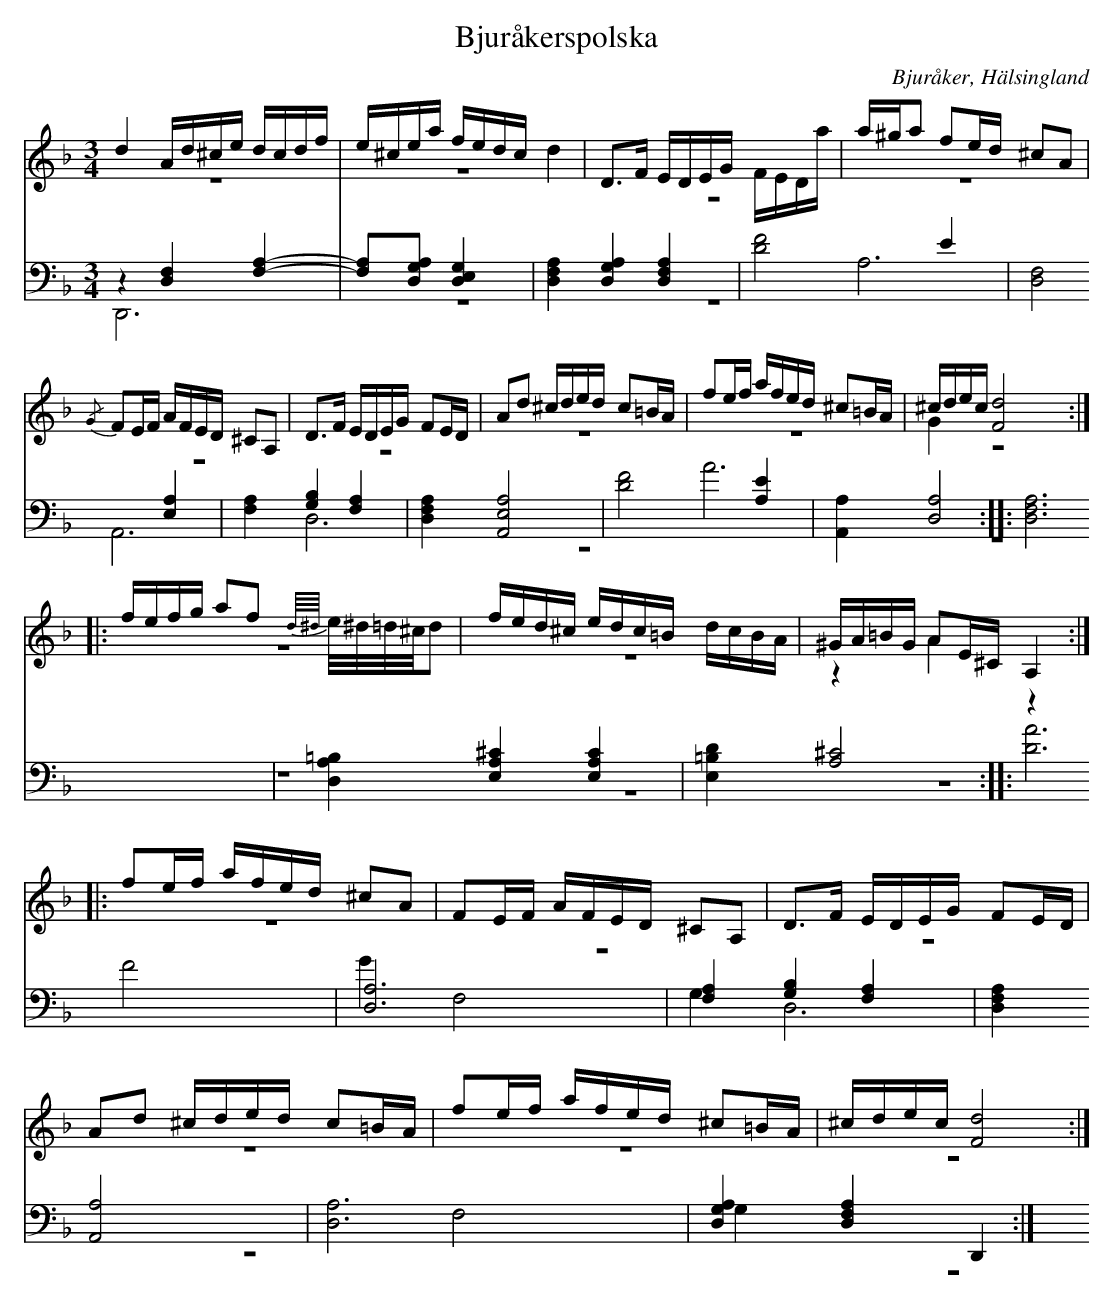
X:1
T: Bjuråkerspolska
O: Bjuråker, Hälsingland
M: 3/4
L: 1/16
K: Dm
V:1
V:2 merge
V:3
V:4 merge
V:1
d4 Ad^ce dcdf |e^cea fedc d4|D2>F2 EDEG FEDa|a^ga2 f2ed ^c2A2|
{/G}F2EF AFED ^C2A,2|D2>F2 EDEG F2ED|A2d2 ^cded c2=BA|f2ef afed ^c2=BA|^cdec [F8d8]:|
|:fefg a2f2 {d//^d//}e/^d/=d/^c/d2 |fed^c edc=B dcBA|^GA=BG A2E^C A,4:|
|:f2ef afed ^c2A2|F2EF AFED ^C2A,2|D2>F2 EDEG F2ED|
A2d2 ^cded c2=BA|f2ef afed ^c2=BA|^cdec [F8d8]:|
V:2
z12|z12|z12|z12|
z12|z12|z12|z12|G4 z8:|
|:z12|z12|z4 A4 z4:|
|:z12|z12|z12|
z12|z12|z12:|
V:3 clef=bass
z4 [D,4F,4] [F,4A,4]-|[F,2A,2][D,2G,2A,2] [D,4E,4G,4]|[D,4F,4A,4] [D,4G,4A,4] [D,4F,4A,4]|[D8F8] E4|
[D,8F,8] [E,4A,4]|[F,4A,4] [G,4B,4] [F,4A,4]|[D,4F,4A,4] [A,,8E,8A,8]|[D8F8] [A,4E4]|[A,,4A,4] [D,8A,8]:|
|:[D,12F,12A,12]|[D,4A,4=B,4] [E,4A,4^C4] [E,4A,4C4]|[E,4=B,4D4] [A,8^C8]:|
|:[D12A12]|[D,12A,12]|[F,4A,4] [G,4B,4] [F,4A,4]|
[D,4F,4A,4] [A,,8A,8]|[D,12A,12]|[D,4G,4A,4] [D,4F,4A,4] D,,4:|
V:4 clef=bass
D,,12|z12|z12|A,12|
A,,12|D,12|z12|A12|z12:|
|:z12|z12|z12:|
|:F8 G4|F,8 G,4|D,12|
z12|F,8 G,4|z12:|
